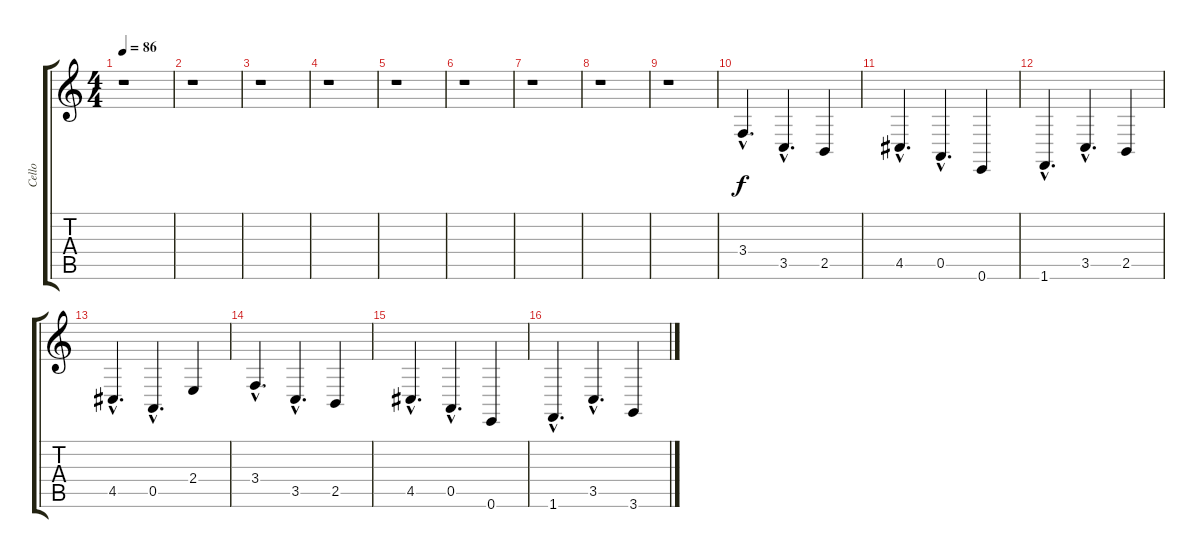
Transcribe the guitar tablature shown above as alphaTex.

\track ("Cello" "Cello") {instrument cello}
\staff {score tabs}
\tuning (E4 B3 G3 D3 A2 E2) {hide}
\ts (4 4)
\tempo 86
\clef g2
\ks c
r.1{dy f} |
r.1 |
r.1 |
r.1 |
r.1 |
r.1 |
r.1 |
r.1 |
r.1 |
3.4{hac}.4{d} 3.5{hac}.4{d} 2.5.4 |
4.5{hac}.4{d} 0.5{hac}.4{d} 0.6.4 |
1.6{hac}.4{d} 3.5{hac}.4{d} 2.5.4 |
4.5{hac}.4{d} 0.5{hac}.4{d} 2.4.4 |
3.4{hac}.4{d} 3.5{hac}.4{d} 2.5.4 |
4.5{hac}.4{d} 0.5{hac}.4{d} 0.6.4 |
1.6{hac}.4{d} 3.5{hac}.4{d} 3.6.4
